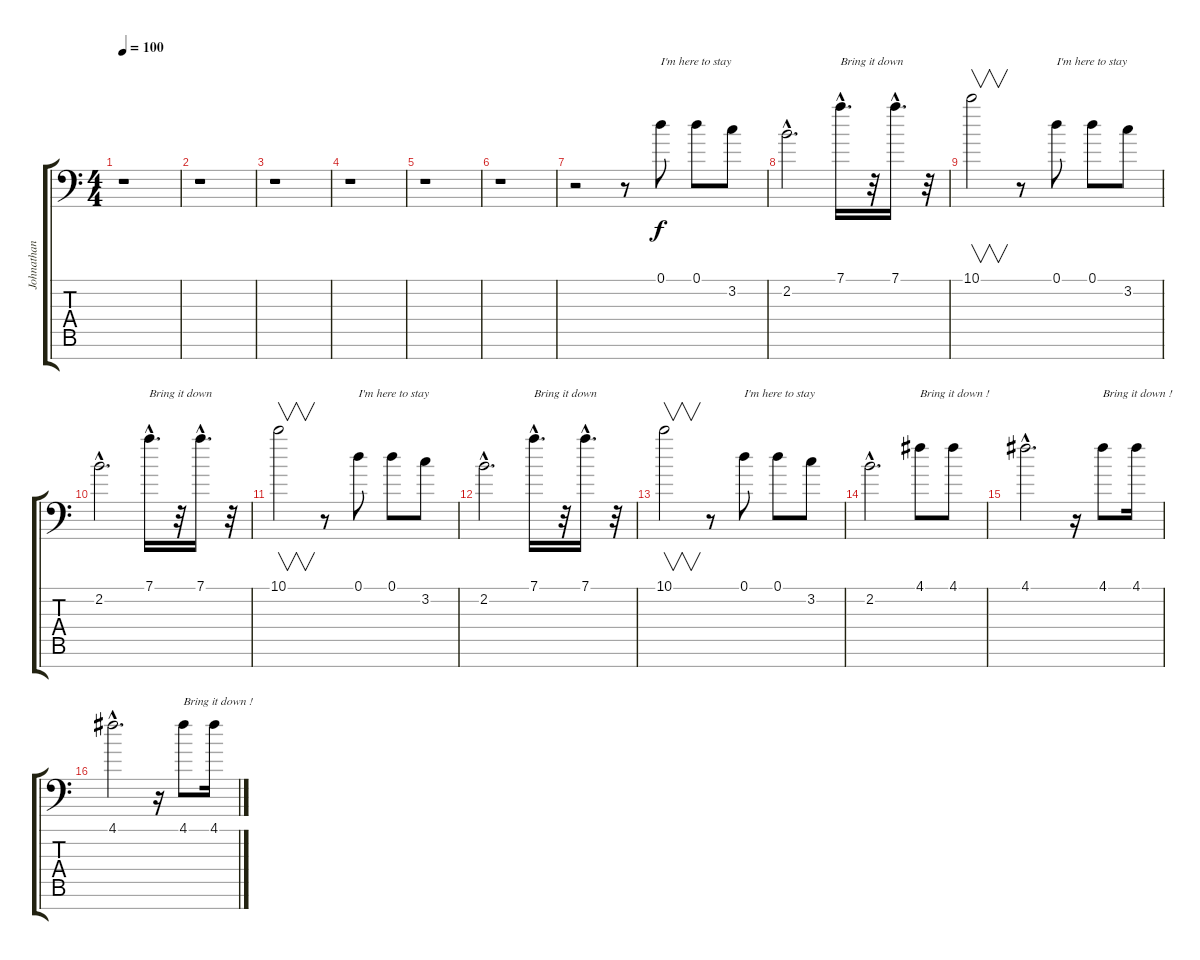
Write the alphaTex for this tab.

\track ("Johnathan Davis - Vocals" "Johnathan ") {instrument electricguitarmuted}
\staff {score tabs}
\tuning (D4 A3 F3 C3 G2 D2 A1) {hide}
\ts (4 4)
\tempo 100
\clef f4
\ks c
r.1{dy f} |
r.1 |
r.1 |
r.1 |
r.1 |
r.1 |
r.2 r.8 0.1.8{txt "I'm here to stay "} 0.1.8 3.2.8 |
2.2{hac}.2{d} 7.1{hac}.16{d txt "Bring it down"} r.32 7.1{hac}.16{d} r.32 |
10.1.2{v} r.8 0.1.8{txt "I'm here to stay"} 0.1.8 3.2.8 |
2.2{hac}.2{d} 7.1{hac}.16{d txt "Bring it down"} r.32 7.1{hac}.16{d} r.32 |
10.1.2{v} r.8 0.1.8{txt "I'm here to stay"} 0.1.8 3.2.8 |
2.2{hac}.2{d} 7.1{hac}.16{d txt "Bring it down"} r.32 7.1{hac}.16{d} r.32 |
10.1.2{v} r.8 0.1.8{txt "I'm here to stay"} 0.1.8 3.2.8 |
2.2{hac}.2{d} 4.1.8{txt "Bring it down !" instrument distortionguitar} 4.1.8 |
4.1{hac}.2{d} r.16 4.1.8{txt "Bring it down !"} 4.1.16 |
4.1{hac}.2{d} r.16 4.1.8{txt "Bring it down !"} 4.1.16
